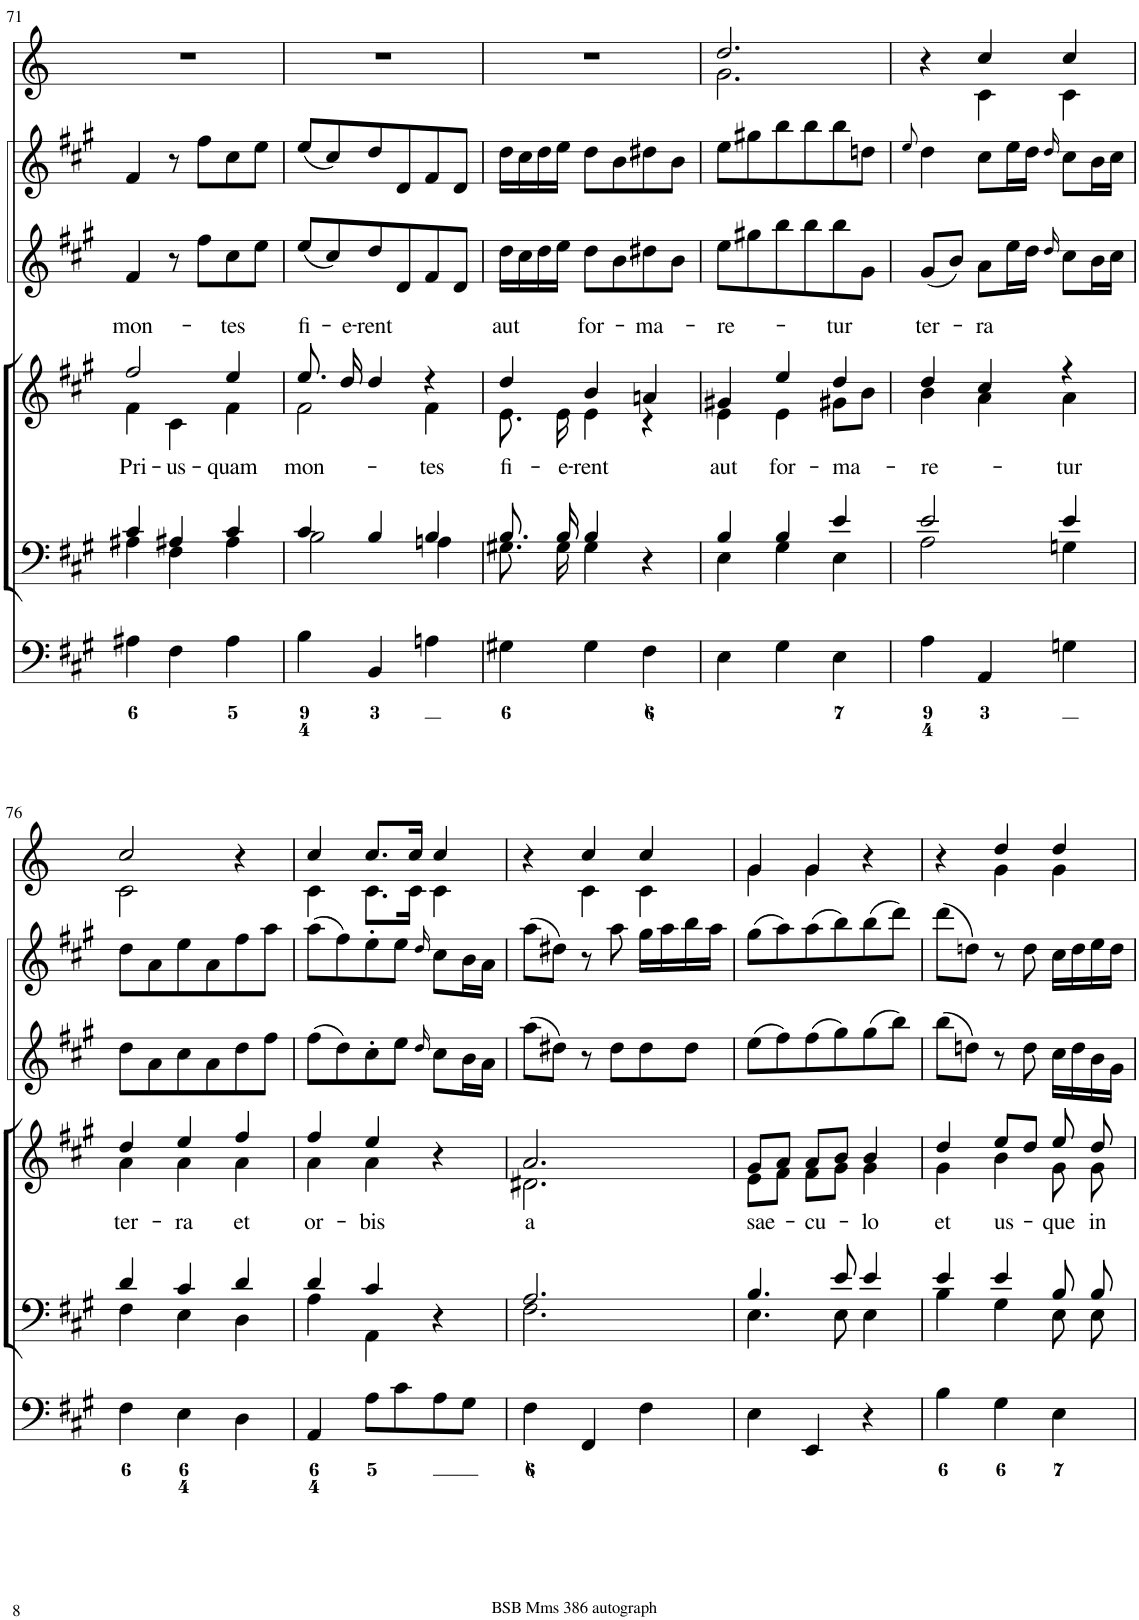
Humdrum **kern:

**kern	**kern	**kern	**text	**kern	**kern	**kern
*part6	*part5	*part4	*part4	*part3	*part2	*part1
*staff6	*staff5	*staff4	*staff4	*staff3	*staff2	*staff1
*I"Organ	*I"Voice	*I"Voice	*	*I"Violin	*I"Violini	*I"Corni in A
*	*	*	*	*I'Vln	*I'Vln	*
!!LO:PB:g=z
*clefF4	*clefF4	*clefG2	*	*clefG2	*clefG2	*clefG2
*	*	*	*	*	*	*Trd2c3
*k[f#c#g#]	*k[f#c#g#]	*k[f#c#g#]	*	*k[f#c#g#]	*k[f#c#g#]	*k[]
*M3/4	*M3/4	*M3/4	*	*M3/4	*M3/4	*M3/4
=71	=71	=71	=71	=71	=71	=71
*	*^	*	*	*	*	*
!	!	!	!	!LO:LY:a	!	!	!
*	*	*	*^	*	*	*	*
!	!	!	!	!	!LO:LY:b	!	!	!
4A#X\	4c#/	4A#X\	2ff#/	4f#\	Pri-	4f#/	4f#/	2.r
!	!	!	!	!	!LO:LY:b	!	!	!
4F#\	4A#X/	4F#\	.	4c#\	-us-	8r	8r	.
.	.	.	.	.	.	8ff#\L	8ff#\L	.
!	!	!	!	!	!LO:LY:a	!	!	!
!	!	!	!	!	!LO:LY:b	!	!	!
4A#\	4c#/	4A#\	4ee/	4f#\	-quam	8cc#\	8cc#\	.
.	.	.	.	.	.	8ee\J	8ee\J	.
=72	=72	=72	=72	=72	=72	=72	=72	=72
!	!	!	!	!	!LO:LY:a	!	!	!
!	!	!	!	!	!LO:LY:b	!	!	!
4B\	4c#/	2B\	8.ee/	2f#\	mon-	(8ee/L	(8ee/L	2.r
.	.	.	.	.	.	8cc#/)	8cc#/)	.
!	!	!	!	!	!LO:LY:a	!	!	!
.	.	.	16dd/	.	-e-	.	.	.
!	!	!	!	!	!LO:LY:a	!	!	!
4BB/	4B/	.	4dd/	.	-rent	8dd/	8dd/	.
.	.	.	.	.	.	8d/	8d/	.
!	!	!	!	!	!LO:LY:b	!	!	!
4An\	4B/	4An\	4r	4f#\	-tes	8f#/	8f#/	.
.	.	.	.	.	.	8d/J	8d/J	.
=73	=73	=73	=73	=73	=73	=73	=73	=73
!	!	!	!	!	!LO:LY:a	!	!	!
!	!	!	!	!	!LO:LY:b	!	!	!
4G#X\	8.B/L	8.G#X\L	4dd/	8.e\	fi-	16dd\LL	16dd\LL	2.r
.	.	.	.	.	.	16cc#\	16cc#\	.
.	.	.	.	.	.	16dd\	16dd\	.
!	!	!	!	!	!LO:LY:b	!	!	!
.	16B/Jk	16G#\Jk	.	16e\	-e-	16ee\JJ	16ee\JJ	.
!	!	!	!	!	!LO:LY:a	!	!	!
!	!	!	!	!	!LO:LY:b	!	!	!
4G#\	4B/	4G#\	4b/	4e\	-rent	8dd\L	8dd\L	.
.	.	.	.	.	.	8b\	8b\	.
!	!	!	!	!	!LO:LY:a	!	!	!
4F#\	4r	4ryy	4an/	4r	-ma-	8dd#X\	8dd#X\	.
.	.	.	.	.	.	8b\J	8b\J	.
=74	=74	=74	=74	=74	=74	=74	=74	=74
!	!	!	!	!	!LO:LY:a	!	!	!
!	!	!	!	!	!LO:LY:b	!	!	!
*	*	*	*	*	*	*	*	*^
4E\	4B/	4E\	4g#X/	4e\	aut	8ee\L	8ee\L	2.dd/	2.g\
.	.	.	.	.	.	8gg#X\	8gg#X\	.	.
!	!	!	!	!	!LO:LY:b	!	!	!	!
4G#\	4B/	4G#\	4ee/	4e\	for-	8bb\	8bb\	.	.
.	.	.	.	.	.	8bb\	8bb\	.	.
!	!	!	!	!	!LO:LY:a	!	!	!	!
!	!	!	!	!	!LO:LY:b	!	!	!	!
4E\	4e/	4E\	4dd/	8g#X\L	-ma-	8bb\	8bb\	.	.
.	.	.	.	8b\J	.	8g#\J	8ddn\J	.	.
=75	=75	=75	=75	=75	=75	=75	=75	=75	=75
.	.	.	.	.	.	.	8qee/	.	.
!	!	!	!	!	!LO:LY:a	!	!	!	!
!	!	!	!	!	!LO:LY:b	!	!	!	!
4A\	2e/	2A\	4dd/	4b\	-re-	(8g#/L	4dd\	4r	4ryy
.	.	.	.	.	.	8b/J)	.	.	.
!	!	!	!	!	!LO:LY:a	!	!	!	!
4AA/	.	.	4cc#/	4a\	-ra	8a\L	8cc#\L	4cc/	4c\
.	.	.	.	.	.	16ee\L	16ee\L	.	.
.	.	.	.	.	.	16dd\JJ	16dd\JJ	.	.
.	.	.	.	.	.	16qdd/	16qdd/	.	.
!	!	!	!	!	!LO:LY:b	!	!	!	!
4Gn\	4e/	4Gn\	4r	4a\	-tur	8cc#\L	8cc#\L	4cc/	4c\
.	.	.	.	.	.	16b\L	16b\L	.	.
.	.	.	.	.	.	16cc#\JJ	16cc#\JJ	.	.
!!LO:LB:g=z	!!
=76	=76	=76	=76	=76	=76	=76	=76	=76	=76
!	!	!	!	!	!LO:LY:b	!	!	!	!
4F#\	4d/	4F#\	4dd/	4a\	ter-	8dd\L	8dd\L	2cc/	2c\
.	.	.	.	.	.	8a\	8a\	.	.
!	!	!	!	!	!LO:LY:b	!	!	!	!
4E\	4c#/	4E\	4ee/	4a\	-ra	8cc#\	8ee\	.	.
.	.	.	.	.	.	8a\	8a\	.	.
!	!	!	!	!	!LO:LY:b	!	!	!	!
4D\	4d/	4D\	4ff#/	4a\	et	8dd\	8ff#\	4r	4ryy
.	.	.	.	.	.	8ff#\J	8aa\J	.	.
=77	=77	=77	=77	=77	=77	=77	=77	=77	=77
!	!	!	!	!	!LO:LY:b	!	!	!	!
4AA/	4d/	4A\	4ff#/	4a\	or-	(8ff#\L	(8aa\L	4cc/	4c\
.	.	.	.	.	.	8dd\)	8ff#\)	.	.
!	!	!	!	!	!LO:LY:b	!	!	!	!
8A\L	4c#/	4AA\	4ee/	4a\	-bis	8cc#'\	8ee'\	8.cc/L	8.c\L
8c#\	.	.	.	.	.	8ee\J	8ee\J	.	.
.	.	.	.	.	.	.	.	16cc/Jk	16c\Jk
.	.	.	.	.	.	16qdd/	16qdd/	.	.
8A\	4r	4ryy	4r	4ryy	.	8cc#\L	8cc#\L	4cc/	4c\
8G#\J	.	.	.	.	.	16b\L	16b\L	.	.
.	.	.	.	.	.	16a\JJ	16a\JJ	.	.
=78	=78	=78	=78	=78	=78	=78	=78	=78	=78
!	!	!	!	!	!LO:LY:b	!	!	!	!
4F#\	2.A/	2.F#\	2.a/	2.d#X\	a	(8aa\L	(8aa\L	4r	4ryy
.	.	.	.	.	.	8dd#X\J)	8dd#X\J)	.	.
4FF#/	.	.	.	.	.	8r	8r	4cc/	4c\
.	.	.	.	.	.	8dd#\L	8aa\	.	.
4F#\	.	.	.	.	.	8dd#\	16gg#\LL	4cc/	4c\
.	.	.	.	.	.	.	16aa\	.	.
.	.	.	.	.	.	8dd#\J	16bb\	.	.
.	.	.	.	.	.	.	16aa\JJ	.	.
=79	=79	=79	=79	=79	=79	=79	=79	=79	=79
!	!	!	!	!	!LO:LY:b	!	!	!	!
4E\	4.B/	4.E\	8g#/L	8e\L	sae-	(8ee\L	(8gg#\L	4g/	4g\
.	.	.	8a/J	8f#\J	.	8ff#\)	8aa\)	.	.
!	!	!	!	!	!LO:LY:b	!	!	!	!
4EE/	.	.	8a/L	8f#\L	-cu-	(8ff#\	(8aa\	4g/	4g\
.	8e/	8E\	8b/J	8g#\J	.	8gg#\)	8bb\)	.	.
!	!	!	!	!	!LO:LY:b	!	!	!	!
4r	4e/	4E\	4b/	4g#\	-lo	(8gg#\	(8bb\	4r	4ryy
.	.	.	.	.	.	8bb\J)	8ddd\J)	.	.
=80	=80	=80	=80	=80	=80	=80	=80	=80	=80
!	!	!	!	!	!LO:LY:b	!	!	!	!
4B\	4e/	4B\	4dd/	4g#\	et	(8bb\L	(8ddd\L	4r	4ryy
.	.	.	.	.	.	8ddn\J)	8ddn\J)	.	.
!	!	!	!	!	!LO:LY:b	!	!	!	!
4G#\	4e/	4G#\	8ee/L	4b\	us-	8r	8r	4dd/	4g\
.	.	.	8dd/J	.	.	8dd\	8dd\	.	.
!	!	!	!	!	!LO:LY:b	!	!	!	!
4E\	8B/L	8E\L	8ee/	8g#\	-que	16cc#\LL	16cc#\LL	4dd/	4g\
.	.	.	.	.	.	16dd\	16dd\	.	.
!	!	!	!	!	!LO:LY:b	!	!	!	!
.	8B/J	8E\J	8dd/	8g#\	in	16b\	16ee\	.	.
.	.	.	.	.	.	16g#\JJ	16dd\JJ	.	.
*	*v	*v	*	*	*	*	*	*v	*v
*	*	*v	*v	*	*	*	*
=	=	=	=	=	=	=
*-	*-	*-	*-	*-	*-	*-
